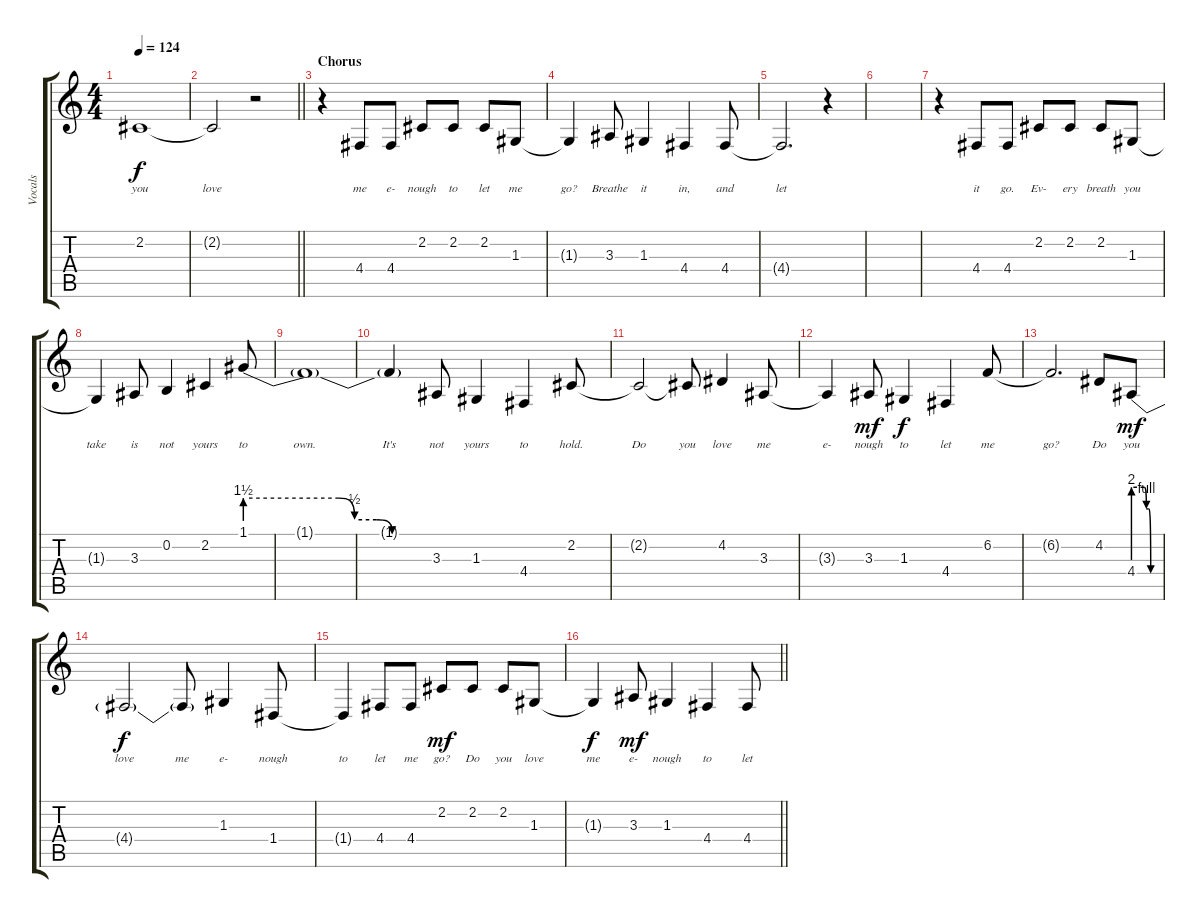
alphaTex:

\track ("Vocals" "Vocals") {instrument tenorsax}
\staff {score tabs}
\tuning (E4 B3 G3 D3 A2 E2) {hide}
\ts (4 4)
\tempo 124
\clef g2
\ks c
2.2{t}.1{lyrics (0 "you") lyrics (1 "") lyrics (2 "") lyrics (3 "") lyrics (4 "") dy f} |
\barLineRight lightlight
2.2{t}.2{lyrics (0 "love") lyrics (1 "") lyrics (2 "") lyrics (3 "") lyrics (4 "")} r.2 |
\section ("" "Chorus")
r.4 4.4.8{lyrics (0 "me") lyrics (1 "") lyrics (2 "") lyrics (3 "") lyrics (4 "")} 4.4.8{lyrics (0 "e-") lyrics (1 "") lyrics (2 "") lyrics (3 "") lyrics (4 "")} 2.2.8{lyrics (0 "nough") lyrics (1 "") lyrics (2 "") lyrics (3 "") lyrics (4 "")} 2.2.8{lyrics (0 "to") lyrics (1 "") lyrics (2 "") lyrics (3 "") lyrics (4 "")} 2.2.8{lyrics (0 "let") lyrics (1 "") lyrics (2 "") lyrics (3 "") lyrics (4 "")} 1.3.8{lyrics (0 "me") lyrics (1 "") lyrics (2 "") lyrics (3 "") lyrics (4 "")} |
1.3{t}.4{lyrics (0 "go?") lyrics (1 "") lyrics (2 "") lyrics (3 "") lyrics (4 "")} 3.3.8{lyrics (0 "Breathe") lyrics (1 "") lyrics (2 "") lyrics (3 "") lyrics (4 "")} 1.3.4{lyrics (0 "it") lyrics (1 "") lyrics (2 "") lyrics (3 "") lyrics (4 "")} 4.4.4{lyrics (0 "in,") lyrics (1 "") lyrics (2 "") lyrics (3 "") lyrics (4 "")} 4.4.8{lyrics (0 "and") lyrics (1 "") lyrics (2 "") lyrics (3 "") lyrics (4 "")} |
4.4{t}.2{d lyrics (0 "let") lyrics (1 "") lyrics (2 "") lyrics (3 "") lyrics (4 "")} r.4 |
|
r.4 4.4.8{lyrics (0 "it") lyrics (1 "") lyrics (2 "") lyrics (3 "") lyrics (4 "")} 4.4.8{lyrics (0 "go.") lyrics (1 "") lyrics (2 "") lyrics (3 "") lyrics (4 "")} 2.2.8{lyrics (0 "Ev-") lyrics (1 "") lyrics (2 "") lyrics (3 "") lyrics (4 "")} 2.2.8{lyrics (0 "ery") lyrics (1 "") lyrics (2 "") lyrics (3 "") lyrics (4 "")} 2.2.8{lyrics (0 "breath") lyrics (1 "") lyrics (2 "") lyrics (3 "") lyrics (4 "")} 1.3.8{lyrics (0 "you") lyrics (1 "") lyrics (2 "") lyrics (3 "") lyrics (4 "")} |
1.3{t}.4{lyrics (0 "take") lyrics (1 "") lyrics (2 "") lyrics (3 "") lyrics (4 "")} 3.3.8{lyrics (0 "is") lyrics (1 "") lyrics (2 "") lyrics (3 "") lyrics (4 "")} 0.2.4{lyrics (0 "not") lyrics (1 "") lyrics (2 "") lyrics (3 "") lyrics (4 "")} 2.2.4{lyrics (0 "yours") lyrics (1 "") lyrics (2 "") lyrics (3 "") lyrics (4 "")} 1.1{be (custom 0 6 30 6 35 2 42 2 47 0 60 0)}.8{lyrics (0 "to") lyrics (1 "") lyrics (2 "") lyrics (3 "") lyrics (4 "")} |
1.1{t}.1{lyrics (0 "own.") lyrics (1 "") lyrics (2 "") lyrics (3 "") lyrics (4 "")} |
1.1{t}.4{lyrics (0 "It's") lyrics (1 "") lyrics (2 "") lyrics (3 "") lyrics (4 "")} 3.3.8{lyrics (0 "not") lyrics (1 "") lyrics (2 "") lyrics (3 "") lyrics (4 "")} 1.3.4{lyrics (0 "yours") lyrics (1 "") lyrics (2 "") lyrics (3 "") lyrics (4 "")} 4.4.4{lyrics (0 "to") lyrics (1 "") lyrics (2 "") lyrics (3 "") lyrics (4 "")} 2.2.8{lyrics (0 "hold.") lyrics (1 "") lyrics (2 "") lyrics (3 "") lyrics (4 "")} |
2.2{t}.2{lyrics (0 "Do") lyrics (1 "") lyrics (2 "") lyrics (3 "") lyrics (4 "")} 2.2{t}.8{lyrics (0 "you") lyrics (1 "") lyrics (2 "") lyrics (3 "") lyrics (4 "")} 4.2.4{lyrics (0 "love") lyrics (1 "") lyrics (2 "") lyrics (3 "") lyrics (4 "")} 3.3.8{lyrics (0 "me") lyrics (1 "") lyrics (2 "") lyrics (3 "") lyrics (4 "")} |
3.3{t}.4{lyrics (0 "e-") lyrics (1 "") lyrics (2 "") lyrics (3 "") lyrics (4 "")} 3.3.8{lyrics (0 "nough") lyrics (1 "") lyrics (2 "") lyrics (3 "") lyrics (4 "") dy mf} 1.3.4{lyrics (0 "to") lyrics (1 "") lyrics (2 "") lyrics (3 "") lyrics (4 "") dy f} 4.4.4{lyrics (0 "let") lyrics (1 "") lyrics (2 "") lyrics (3 "") lyrics (4 "")} 6.2.8{lyrics (0 "me") lyrics (1 "") lyrics (2 "") lyrics (3 "") lyrics (4 "")} |
6.2{t}.2{d lyrics (0 "go?") lyrics (1 "") lyrics (2 "") lyrics (3 "") lyrics (4 "")} 4.2.8{lyrics (0 "Do") lyrics (1 "") lyrics (2 "") lyrics (3 "") lyrics (4 "")} 4.4{be (custom 0 8 25 8 30 4 35 4 40 0 60 0)}.8{lyrics (0 "you") lyrics (1 "") lyrics (2 "") lyrics (3 "") lyrics (4 "") dy mf} |
4.4{t}.2{lyrics (0 "love") lyrics (1 "") lyrics (2 "") lyrics (3 "") lyrics (4 "") dy f} 4.4{t}.8{lyrics (0 "me") lyrics (1 "") lyrics (2 "") lyrics (3 "") lyrics (4 "")} 1.3.4{lyrics (0 "e-") lyrics (1 "") lyrics (2 "") lyrics (3 "") lyrics (4 "")} 1.4.8{lyrics (0 "nough") lyrics (1 "") lyrics (2 "") lyrics (3 "") lyrics (4 "")} |
1.4{t}.4{lyrics (0 "to") lyrics (1 "") lyrics (2 "") lyrics (3 "") lyrics (4 "")} 4.4.8{lyrics (0 "let") lyrics (1 "") lyrics (2 "") lyrics (3 "") lyrics (4 "")} 4.4.8{lyrics (0 "me") lyrics (1 "") lyrics (2 "") lyrics (3 "") lyrics (4 "")} 2.2.8{lyrics (0 "go?") lyrics (1 "") lyrics (2 "") lyrics (3 "") lyrics (4 "") dy mf} 2.2.8{lyrics (0 "Do") lyrics (1 "") lyrics (2 "") lyrics (3 "") lyrics (4 "")} 2.2.8{lyrics (0 "you") lyrics (1 "") lyrics (2 "") lyrics (3 "") lyrics (4 "")} 1.3.8{lyrics (0 "love") lyrics (1 "") lyrics (2 "") lyrics (3 "") lyrics (4 "")} |
\barLineRight lightlight
1.3{t}.4{lyrics (0 "me") lyrics (1 "") lyrics (2 "") lyrics (3 "") lyrics (4 "") dy f} 3.3.8{lyrics (0 "e-") lyrics (1 "") lyrics (2 "") lyrics (3 "") lyrics (4 "") dy mf} 1.3.4{lyrics (0 "nough") lyrics (1 "") lyrics (2 "") lyrics (3 "") lyrics (4 "")} 4.4.4{lyrics (0 "to") lyrics (1 "") lyrics (2 "") lyrics (3 "") lyrics (4 "")} 4.4.8{lyrics (0 "let") lyrics (1 "") lyrics (2 "") lyrics (3 "") lyrics (4 "")}
